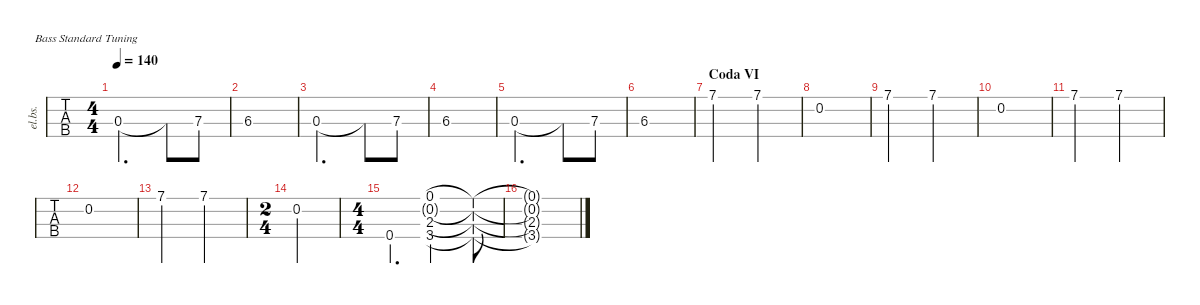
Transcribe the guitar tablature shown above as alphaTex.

\defaultSystemsLayout 4
\hideDynamics
\bracketExtendMode nobrackets
\otherSystemsTrackNameOrientation horizontal
\track ("Bass" "el.bs.") {multiBarRest instrument electricbassfinger}
\staff {tabs}
\tuning (G2 D2 A1 E1)
\ts (4 4)
\tempo 140
\clef f4
\ks c
0.3{ac}.2{d dy mf} 0.3{t}.8 7.3{ac}.8 |
6.3{ac acc #}.1 |
0.3{ac}.2{d} 0.3{t}.8 7.3{ac}.8 |
6.3{ac acc #}.1 |
0.3{ac}.2{d} 0.3{t}.8 7.3{ac}.8 |
6.3{ac acc #}.1 |
\section ("" "Coda VI")
7.1.2 7.1.2 |
0.2.1 |
7.1.2 7.1.2 |
0.2.1 |
7.1.2 7.1.2 |
0.2.1 |
7.1.2 7.1.2 |
\ts (2 4)
\beaming (8 2 2)
0.2.2 |
\ts (4 4)
\beaming (8 2 2 2 2)
0.4{ac}.4{d} (3.4{ac} 2.3 0.2{g} 0.1).2 (3.4{t} 2.3{t} 0.2{t} 0.1{t}).8 |
(0.1{t} 0.2{t} 2.3{t} 3.4{t}).1
